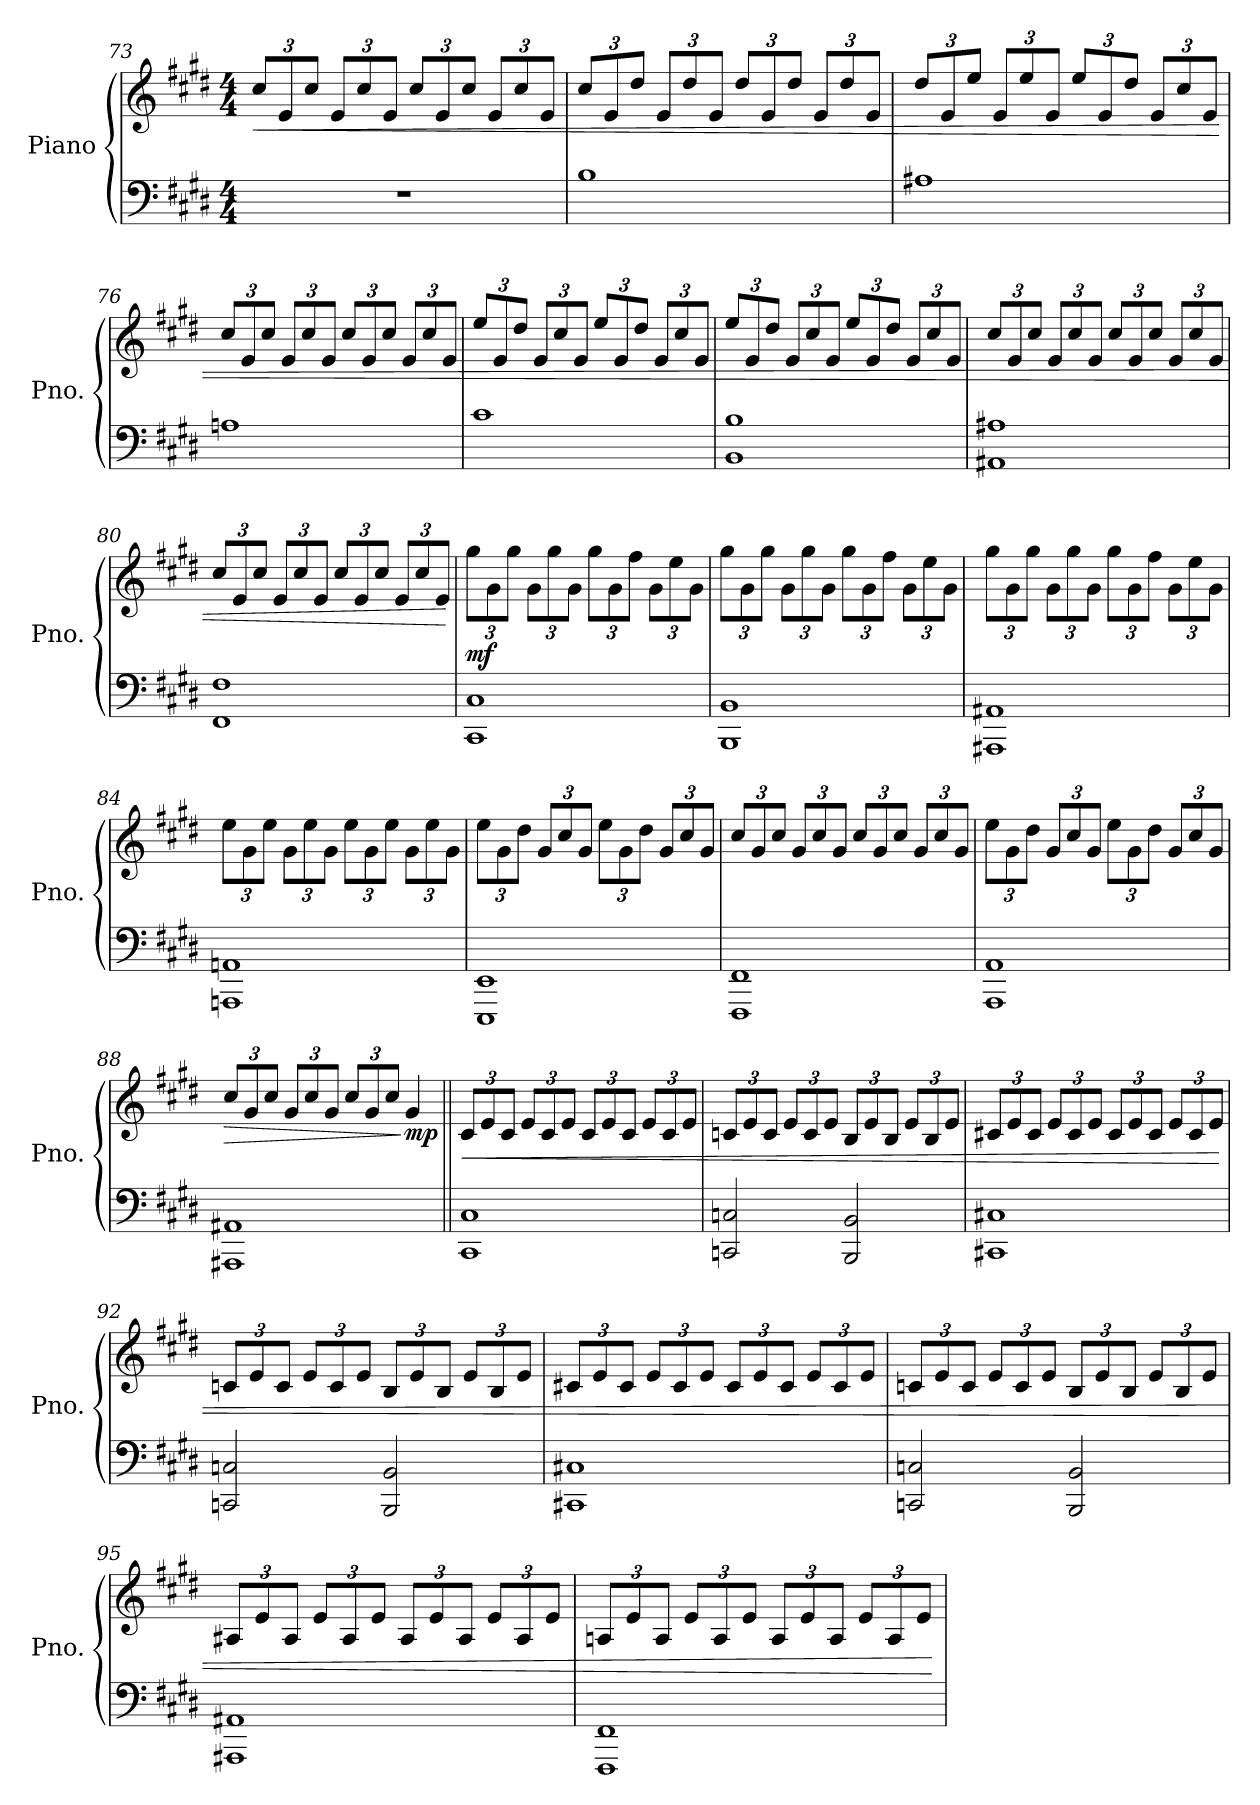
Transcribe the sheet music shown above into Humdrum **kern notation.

**kern	**kern	**dynam
*part1	*part1	*part1
*staff2	*staff1	*staff1/2
*I"Piano	*	*
*I'Pno.	*	*
*clefF4	*clefG2	*
*k[f#c#g#d#]	*k[f#c#g#d#]	*
*M4/4	*M4/4	*
*	*Xbrackettup	*
=73	=73	=73
!	!	!LO:HP:b
1r	12cc#/L	<
.	12e/	.
.	12cc#/J	.
.	12e/L	.
.	12cc#/	.
.	12e/J	.
.	12cc#/L	.
.	12e/	.
.	12cc#/J	.
.	12e/L	.
.	12cc#/	.
.	12e/J	.
=74	=74	=74
1B	12cc#/L	.
.	12e/	.
.	12dd#/J	.
.	12e/L	.
.	12dd#/	.
.	12e/J	.
.	12dd#/L	.
.	12e/	.
.	12dd#/J	.
.	12e/L	.
.	12dd#/	.
.	12e/J	.
!!LO:PB:g=z
=75	=75	=75
1A#X	12dd#/L	.
.	12e/	.
.	12ee/J	.
.	12e/L	.
.	12ee/	.
.	12e/J	.
.	12ee/L	.
.	12e/	.
.	12dd#/J	.
.	12e/L	.
.	12cc#/	.
.	12e/J	.
=76	=76	=76
1An	12cc#/L	.
.	12e/	.
.	12cc#/J	.
.	12e/L	.
.	12cc#/	.
.	12e/J	.
.	12cc#/L	.
.	12e/	.
.	12cc#/J	.
.	12e/L	.
.	12cc#/	.
.	12e/J	.
=77	=77	=77
1c#	12ee/L	.
.	12e/	.
.	12dd#/J	.
.	12e/L	.
.	12cc#/	.
.	12e/J	.
.	12ee/L	.
.	12e/	.
.	12dd#/J	.
.	12e/L	.
.	12cc#/	.
.	12e/J	.
!!LO:LB:g=z
=78	=78	=78
1BB 1B	12ee/L	.
.	12e/	.
.	12dd#/J	.
.	12e/L	.
.	12cc#/	.
.	12e/J	.
.	12ee/L	.
.	12e/	.
.	12dd#/J	.
.	12e/L	.
.	12cc#/	.
.	12e/J	.
=79	=79	=79
1AA#X 1A#X	12cc#/L	.
.	12e/	.
.	12cc#/J	.
.	12e/L	.
.	12cc#/	.
.	12e/J	.
.	12cc#/L	.
.	12e/	.
.	12cc#/J	.
.	12e/L	.
.	12cc#/	.
.	12e/J	.
=80	=80	=80
1FF# 1F#	12cc#/L	.
.	12e/	.
.	12cc#/J	.
.	12e/L	.
.	12cc#/	.
.	12e/J	.
.	12cc#/L	.
.	12e/	.
.	12cc#/J	.
.	12e/L	.
.	12cc#/	.
.	12e/J	.
.	.	[
!!LO:LB:g=z
=81	=81	=81
!	!	!LO:DY:b
1CC# 1C#	12gg#\L	mf
.	12g#\	.
.	12gg#\J	.
.	12g#\L	.
.	12gg#\	.
.	12g#\J	.
.	12gg#\L	.
.	12g#\	.
.	12ff#\J	.
.	12g#\L	.
.	12ee\	.
.	12g#\J	.
=82	=82	=82
1BBB 1BB	12gg#\L	.
.	12g#\	.
.	12gg#\J	.
.	12g#\L	.
.	12gg#\	.
.	12g#\J	.
.	12gg#\L	.
.	12g#\	.
.	12ff#\J	.
.	12g#\L	.
.	12ee\	.
.	12g#\J	.
=83	=83	=83
1AAA#X 1AA#X	12gg#\L	.
.	12g#\	.
.	12gg#\J	.
.	12g#\L	.
.	12gg#\	.
.	12g#\J	.
.	12gg#\L	.
.	12g#\	.
.	12ff#\J	.
.	12g#\L	.
.	12ee\	.
.	12g#\J	.
!!LO:LB:g=z
=84	=84	=84
1AAAn 1AAn	12ee\L	.
.	12g#\	.
.	12ee\J	.
.	12g#\L	.
.	12ee\	.
.	12g#\J	.
.	12ee\L	.
.	12g#\	.
.	12ee\J	.
.	12g#\L	.
.	12ee\	.
.	12g#\J	.
=85	=85	=85
1EEE 1EE	12ee\L	.
.	12g#\	.
.	12dd#\J	.
.	12g#/L	.
.	12cc#/	.
.	12g#/J	.
.	12ee\L	.
.	12g#\	.
.	12dd#\J	.
.	12g#/L	.
.	12cc#/	.
.	12g#/J	.
=86	=86	=86
1FFF# 1FF#	12cc#/L	.
.	12g#/	.
.	12cc#/J	.
.	12g#/L	.
.	12cc#/	.
.	12g#/J	.
.	12cc#/L	.
.	12g#/	.
.	12cc#/J	.
.	12g#/L	.
.	12cc#/	.
.	12g#/J	.
!!LO:LB:g=z
=87	=87	=87
1AAA 1AA	12ee\L	.
.	12g#\	.
.	12dd#\J	.
.	12g#/L	.
.	12cc#/	.
.	12g#/J	.
.	12ee\L	.
.	12g#\	.
.	12dd#\J	.
.	12g#/L	.
.	12cc#/	.
.	12g#/J	.
=88	=88	=88
!	!	!LO:HP:b
1AAA#X 1AA#X	12cc#/L	>
.	12g#/	.
.	12cc#/J	.
.	12g#/L	.
.	12cc#/	.
.	12g#/J	.
.	12cc#/L	.
.	12g#/	.
.	12cc#/J	.
!	!	!LO:DY:n=1:b
.	4g#/	] mp
=89||	=89||	=89||
!	!	!LO:HP:b
1CC# 1C#	12c#/L	<
.	12e/	.
.	12c#/J	.
.	12e/L	.
.	12c#/	.
.	12e/J	.
.	12c#/L	.
.	12e/	.
.	12c#/J	.
.	12e/L	.
.	12c#/	.
.	12e/J	.
=90	=90	=90
2CCn/ 2Cn/	12cn/L	.
.	12e/	.
.	12c/J	.
.	12e/L	.
.	12c/	.
.	12e/J	.
2BBB/ 2BB/	12B/L	.
.	12e/	.
.	12B/J	.
.	12e/L	.
.	12B/	.
.	12e/J	.
!!LO:LB:g=z
=91	=91	=91
1CC#X 1C#X	12c#X/L	.
.	12e/	.
.	12c#/J	.
.	12e/L	.
.	12c#/	.
.	12e/J	.
.	12c#/L	.
.	12e/	.
.	12c#/J	.
.	12e/L	.
.	12c#/	.
.	12e/J	.
=92	=92	=92
2CCn/ 2Cn/	12cn/L	.
.	12e/	.
.	12c/J	.
.	12e/L	.
.	12c/	.
.	12e/J	.
2BBB/ 2BB/	12B/L	.
.	12e/	.
.	12B/J	.
.	12e/L	.
.	12B/	.
.	12e/J	.
=93	=93	=93
1CC#X 1C#X	12c#X/L	.
.	12e/	.
.	12c#/J	.
.	12e/L	.
.	12c#/	.
.	12e/J	.
.	12c#/L	.
.	12e/	.
.	12c#/J	.
.	12e/L	.
.	12c#/	.
.	12e/J	.
!!LO:LB:g=z
=94	=94	=94
2CCn/ 2Cn/	12cn/L	.
.	12e/	.
.	12c/J	.
.	12e/L	.
.	12c/	.
.	12e/J	.
2BBB/ 2BB/	12B/L	.
.	12e/	.
.	12B/J	.
.	12e/L	.
.	12B/	.
.	12e/J	.
=95	=95	=95
1AAA#X 1AA#X	12A#X/L	.
.	12e/	.
.	12A#/J	.
.	12e/L	.
.	12A#/	.
.	12e/J	.
.	12A#/L	.
.	12e/	.
.	12A#/J	.
.	12e/L	.
.	12A#/	.
.	12e/J	.
=96	=96	=96
1FFF# 1FF#	12An/L	.
.	12e/	.
.	12A/J	.
.	12e/L	.
.	12A/	.
.	12e/J	.
.	12A/L	.
.	12e/	.
.	12A/J	.
.	12e/L	.
.	12A/	.
.	12e/J	.
.	.	[
=	=	=
*-	*-	*-
